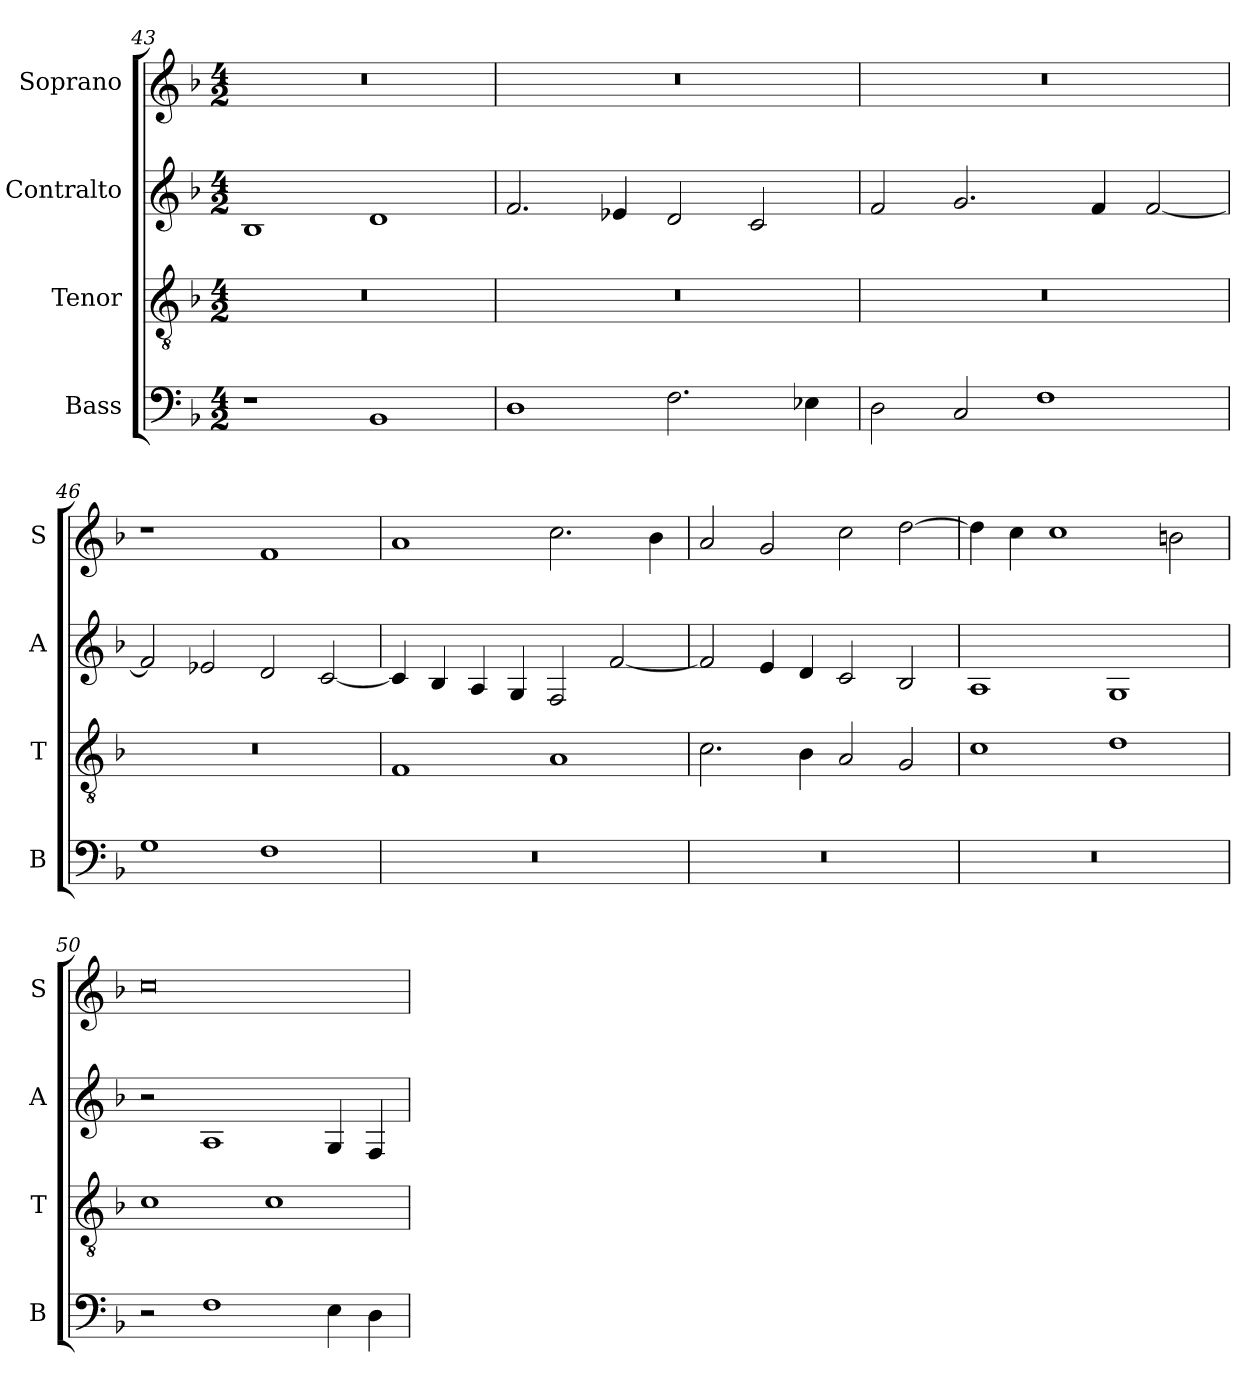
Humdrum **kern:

**kern	**kern	**kern	**kern
*part4	*part3	*part2	*part1
*staff4	*staff3	*staff2	*staff1
*I"Bass	*I"Tenor	*I"Contralto	*I"Soprano
*I'B	*I'T	*I'A	*I'S
*clefF4	*clefGv2	*clefG2	*clefG2
*k[b-]	*k[b-]	*k[b-]	*k[b-]
*F:ion	*F:ion	*F:ion	*F:ion
*M4/2	*M4/2	*M4/2	*M4/2
=43	=43	=43	=43
1r	0r	1B-	0r
1BB-	.	1d	.
=44	=44	=44	=44
1D	0r	2.f	0r
.	.	4e-X	.
2.F	.	2d	.
.	.	2c	.
4E-X	.	.	.
=45	=45	=45	=45
2D	0r	2f	0r
2C	.	2.g	.
1F	.	.	.
.	.	4f	.
.	.	[2f	.
=46	=46	=46	=46
1G	0r	2f]	1r
.	.	2e-X	.
1F	.	2d	1f
.	.	[2c	.
=47	=47	=47	=47
0r	1F	4c]	1a
.	.	4B-	.
.	.	4A	.
.	.	4G	.
.	1A	2F	2.cc
.	.	[2f	.
.	.	.	4b-
=48	=48	=48	=48
0r	2.c	2f]	2a
.	.	4e	2g
.	4B-	4d	.
.	2A	2c	2cc
.	2G	2B-	[2dd
=49	=49	=49	=49
0r	1c	1A	4dd]
.	.	.	4cc
.	.	.	1cc
.	1d	1G	.
.	.	.	2bn
=50	=50	=50	=50
2r	1c	2r	0cc
1F	.	1A	.
.	1c	.	.
4E	.	4G	.
4D	.	4F	.
=	=	=	=
*-	*-	*-	*-
